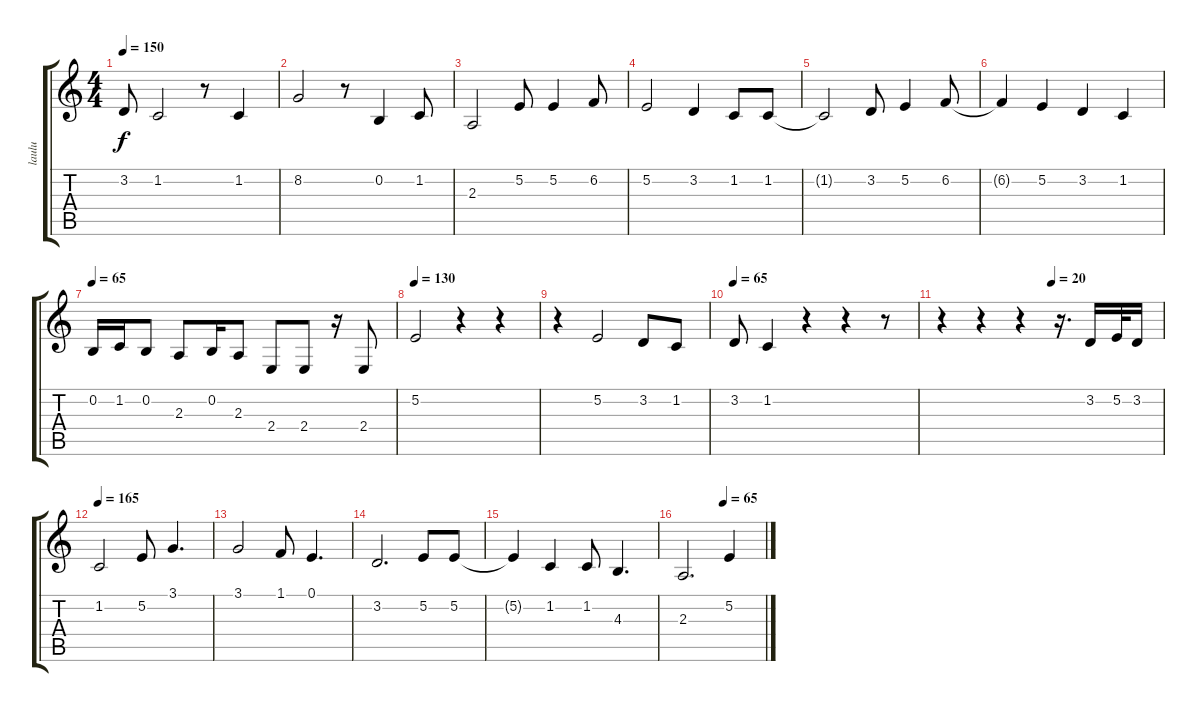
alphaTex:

\track ("laulu" "laulu") {instrument voiceoohs}
\staff {score tabs}
\tuning (E4 B3 G3 D3 A2 E2) {hide}
\ts (4 4)
\tempo 150
\clef g2
\ks c
3.2.8{dy f} 1.2.2 r.8 1.2.4 |
8.2.2 r.8 0.2.4 1.2.8 |
2.3.2 5.2.8 5.2.4 6.2.8 |
5.2.2 3.2.4 1.2.8 1.2.8 |
1.2{t}.2 3.2.8 5.2.4 6.2.8 |
6.2{t}.4 5.2.4 3.2.4 1.2.4 |
\tempo 65
0.2.16 1.2.16 0.2.8 2.3.8 0.2.16 2.3.8 2.4.8 2.4.8 r.16 2.4.8 |
\tempo 130
5.2.2 r.4 r.4 |
r.4 5.2.2 3.2.8 1.2.8 |
\tempo 65
3.2.8 1.2.4 r.4 r.4 r.8 |
\tempo (20 0.5)
r.4 r.4 r.4 r.16{d} 3.2.16 5.2.32 3.2.16 |
\tempo 165
1.2.2 5.2.8 3.1.4{d} |
3.1.2 1.1.8 0.1.4{d} |
3.2.2{d} 5.2.8 5.2.8 |
5.2{t}.4 1.2.4 1.2.8 4.3.4{d} |
\tempo (65 0.5)
2.3.2{d} 5.2.4
